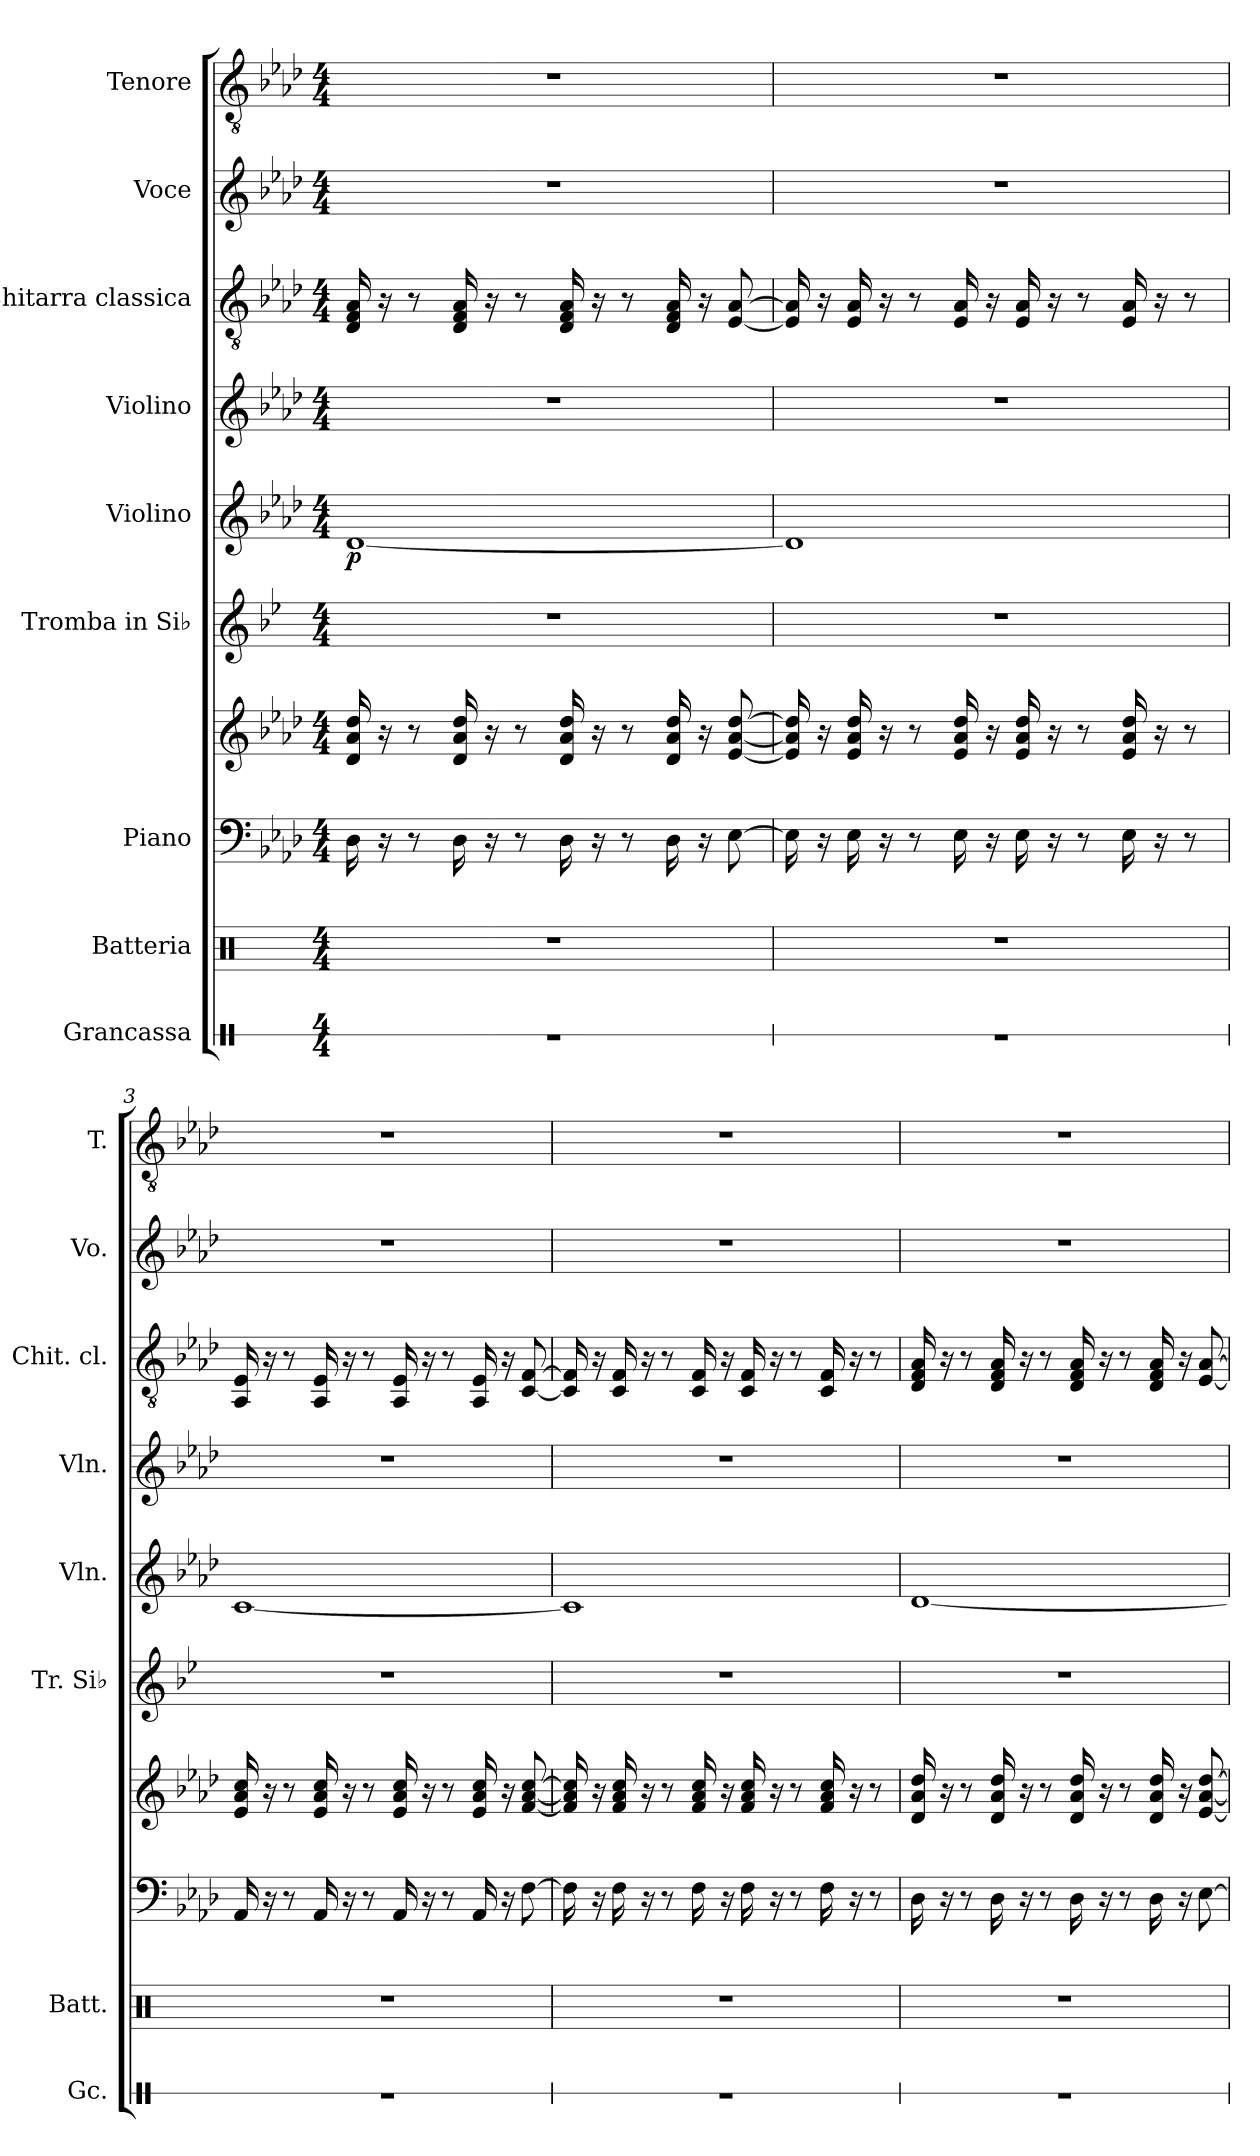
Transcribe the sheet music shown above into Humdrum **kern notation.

**kern	**kern	**kern	**kern	**kern	**kern	**dynam	**kern	**kern	**kern	**kern
*part9	*part8	*part7	*part7	*part6	*part5	*part5	*part4	*part3	*part2	*part1
*staff10	*staff9	*staff8	*staff7	*staff6	*staff5	*staff5	*staff4	*staff3	*staff2	*staff1
*I"Grancassa	*I"Batteria	*I"Piano	*	*I"Tromba in Si♭	*I"Violino	*	*I"Violino	*I"Chitarra classica	*I"Voce	*I"Tenore
*I'Gc.	*I'Batt.	*	*	*I'Tr. Si♭	*I'Vln.	*	*I'Vln.	*I'Chit. cl.	*I'Vo.	*I'T.
*stria1	*	*	*	*	*	*	*	*	*	*
*clefX	*clefX	*clefF4	*clefG2	*clefG2	*clefG2	*	*clefG2	*clefGv2	*clefG2	*clefGv2
*	*	*	*	*ITrd1c2	*	*	*	*	*	*
*k[]	*k[]	*k[b-e-a-d-]	*k[b-e-a-d-]	*k[b-e-a-d-]	*k[b-e-a-d-]	*	*k[b-e-a-d-]	*k[b-e-a-d-]	*k[b-e-a-d-]	*k[b-e-a-d-]
*M4/4	*M4/4	*M4/4	*M4/4	*M4/4	*M4/4	*	*M4/4	*M4/4	*M4/4	*M4/4
=1	=1	=1	=1	=1	=1	=1	=1	=1	=1	=1
!	!	!	!	!	!	!LO:DY:b	!	!	!	!
1r	1r	16D-\	16d-/ 16a-/ 16dd-/	1r	[1d-	p	1r	16D-/ 16F/ 16A-/	1r	1r
.	.	16r	16r	.	.	.	.	16r	.	.
.	.	8r	8r	.	.	.	.	8r	.	.
.	.	16D-\	16d-/ 16a-/ 16dd-/	.	.	.	.	16D-/ 16F/ 16A-/	.	.
.	.	16r	16r	.	.	.	.	16r	.	.
.	.	8r	8r	.	.	.	.	8r	.	.
.	.	16D-\	16d-/ 16a-/ 16dd-/	.	.	.	.	16D-/ 16F/ 16A-/	.	.
.	.	16r	16r	.	.	.	.	16r	.	.
.	.	8r	8r	.	.	.	.	8r	.	.
.	.	16D-\	16d-/ 16a-/ 16dd-/	.	.	.	.	16D-/ 16F/ 16A-/	.	.
.	.	16r	16r	.	.	.	.	16r	.	.
.	.	[8E-\	[8e-/ [8a-/ [8dd-/	.	.	.	.	[8E-/ [8A-/	.	.
=2	=2	=2	=2	=2	=2	=2	=2	=2	=2	=2
1r	1r	16E-\]	16e-/] 16a-/] 16dd-/]	1r	1d-]	.	1r	16E-/] 16A-/]	1r	1r
.	.	16r	16r	.	.	.	.	16r	.	.
.	.	16E-\	16e-/ 16a-/ 16dd-/	.	.	.	.	16E-/ 16A-/	.	.
.	.	16r	16r	.	.	.	.	16r	.	.
.	.	8r	8r	.	.	.	.	8r	.	.
.	.	16E-\	16e-/ 16a-/ 16dd-/	.	.	.	.	16E-/ 16A-/	.	.
.	.	16r	16r	.	.	.	.	16r	.	.
.	.	16E-\	16e-/ 16a-/ 16dd-/	.	.	.	.	16E-/ 16A-/	.	.
.	.	16r	16r	.	.	.	.	16r	.	.
.	.	8r	8r	.	.	.	.	8r	.	.
.	.	16E-\	16e-/ 16a-/ 16dd-/	.	.	.	.	16E-/ 16A-/	.	.
.	.	16r	16r	.	.	.	.	16r	.	.
.	.	8r	8r	.	.	.	.	8r	.	.
!!LO:PB:g=z
=3	=3	=3	=3	=3	=3	=3	=3	=3	=3	=3
1r	1r	16AA-/	16e-/ 16a-/ 16cc/	1r	[1c	.	1r	16AA-/ 16E-/	1r	1r
.	.	16r	16r	.	.	.	.	16r	.	.
.	.	8r	8r	.	.	.	.	8r	.	.
.	.	16AA-/	16e-/ 16a-/ 16cc/	.	.	.	.	16AA-/ 16E-/	.	.
.	.	16r	16r	.	.	.	.	16r	.	.
.	.	8r	8r	.	.	.	.	8r	.	.
.	.	16AA-/	16e-/ 16a-/ 16cc/	.	.	.	.	16AA-/ 16E-/	.	.
.	.	16r	16r	.	.	.	.	16r	.	.
.	.	8r	8r	.	.	.	.	8r	.	.
.	.	16AA-/	16e-/ 16a-/ 16cc/	.	.	.	.	16AA-/ 16E-/	.	.
.	.	16r	16r	.	.	.	.	16r	.	.
.	.	[8F\	[8f/ [8a-/ [8cc/	.	.	.	.	[8C/ [8F/	.	.
=4	=4	=4	=4	=4	=4	=4	=4	=4	=4	=4
1r	1r	16F\]	16f/] 16a-/] 16cc/]	1r	1c]	.	1r	16C/] 16F/]	1r	1r
.	.	16r	16r	.	.	.	.	16r	.	.
.	.	16F\	16f/ 16a-/ 16cc/	.	.	.	.	16C/ 16F/	.	.
.	.	16r	16r	.	.	.	.	16r	.	.
.	.	8r	8r	.	.	.	.	8r	.	.
.	.	16F\	16f/ 16a-/ 16cc/	.	.	.	.	16C/ 16F/	.	.
.	.	16r	16r	.	.	.	.	16r	.	.
.	.	16F\	16f/ 16a-/ 16cc/	.	.	.	.	16C/ 16F/	.	.
.	.	16r	16r	.	.	.	.	16r	.	.
.	.	8r	8r	.	.	.	.	8r	.	.
.	.	16F\	16f/ 16a-/ 16cc/	.	.	.	.	16C/ 16F/	.	.
.	.	16r	16r	.	.	.	.	16r	.	.
.	.	8r	8r	.	.	.	.	8r	.	.
!!LO:PB:g=z
=5	=5	=5	=5	=5	=5	=5	=5	=5	=5	=5
1r	1r	16D-\	16d-/ 16a-/ 16dd-/	1r	[1d-	.	1r	16D-/ 16F/ 16A-/	1r	1r
.	.	16r	16r	.	.	.	.	16r	.	.
.	.	8r	8r	.	.	.	.	8r	.	.
.	.	16D-\	16d-/ 16a-/ 16dd-/	.	.	.	.	16D-/ 16F/ 16A-/	.	.
.	.	16r	16r	.	.	.	.	16r	.	.
.	.	8r	8r	.	.	.	.	8r	.	.
.	.	16D-\	16d-/ 16a-/ 16dd-/	.	.	.	.	16D-/ 16F/ 16A-/	.	.
.	.	16r	16r	.	.	.	.	16r	.	.
.	.	8r	8r	.	.	.	.	8r	.	.
.	.	16D-\	16d-/ 16a-/ 16dd-/	.	.	.	.	16D-/ 16F/ 16A-/	.	.
.	.	16r	16r	.	.	.	.	16r	.	.
.	.	[8E-\	[8e-/ [8a-/ [8dd-/	.	.	.	.	[8E-/ [8A-/	.	.
=	=	=	=	=	=	=	=	=	=	=
*-	*-	*-	*-	*-	*-	*-	*-	*-	*-	*-
